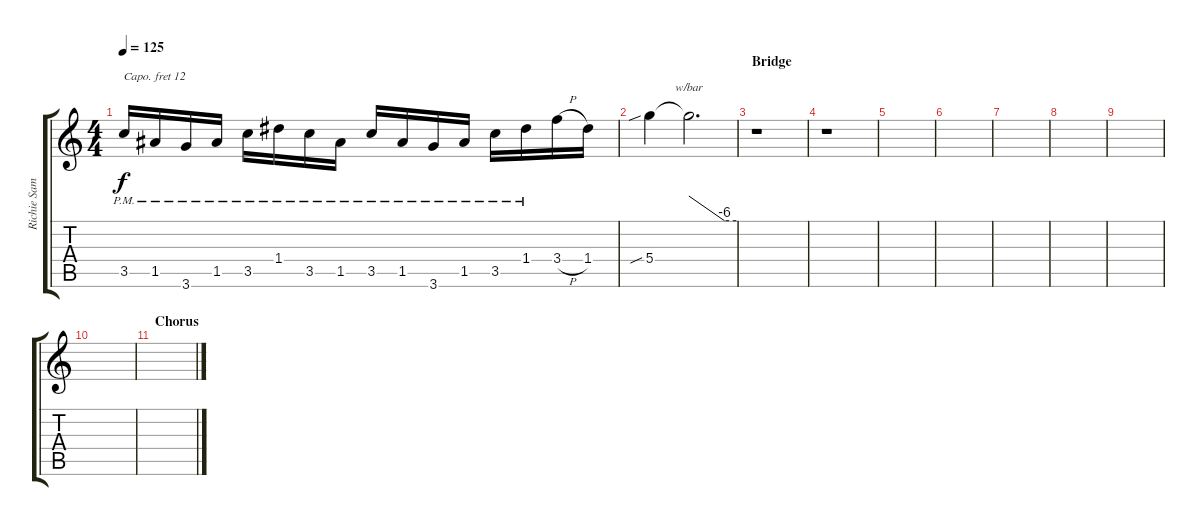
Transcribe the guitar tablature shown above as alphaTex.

\track ("Richie Sambora (Lead - Pitch Siwft)" "Richie Sam") {instrument distortionguitar}
\staff {score tabs}
\capo 12
\tuning (E4 B3 G3 D3 A2 E2) {hide}
\ts (4 4)
\tempo 125
\clef g2
\ks c
3.5{pm}.16{dy f} 1.5{pm}.16 3.6{pm}.16 1.5{pm}.16 3.5{pm}.16 1.4{pm}.16 3.5{pm}.16 1.5{pm}.16 3.5{pm}.16 1.5{pm}.16 3.6{pm}.16 1.5{pm}.16 3.5{pm}.16 1.4{pm}.16 3.4{h}.16 1.4.16 |
5.4{sib}.4 5.4{t}.2{d tbe (custom default 0 0 45 -24 60 -24)} |
\section ("" "Bridge")
r.1 |
r.1 |
|
|
|
|
|
|
\section ("" "Chorus")
